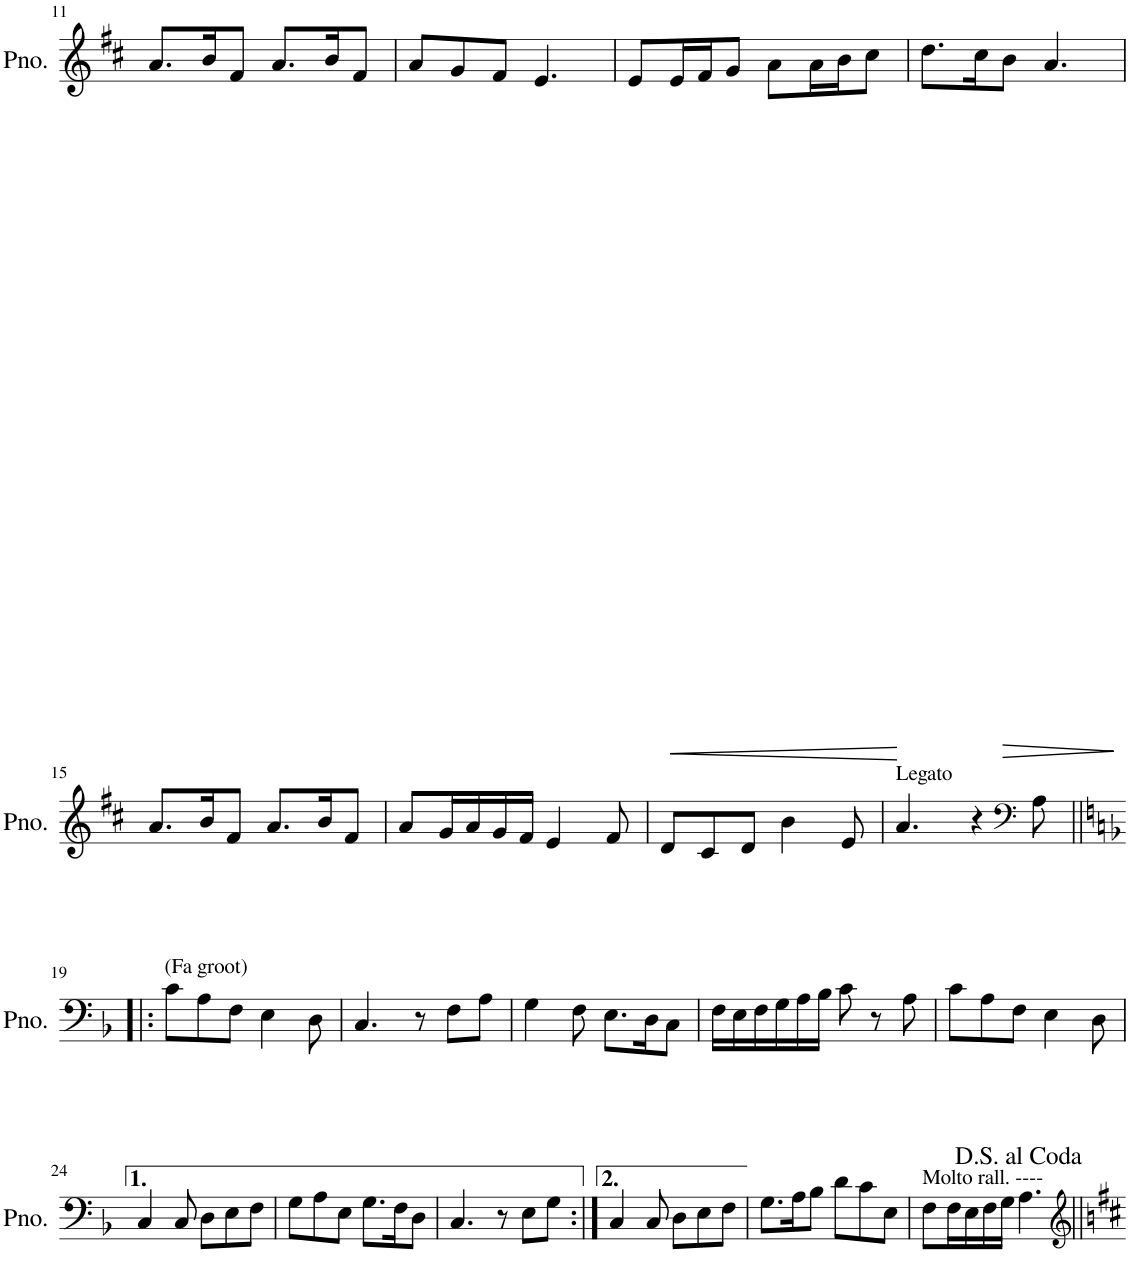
**kern	**dynam
*part1	*part1
*staff1	*staff1
*I"Piano	*
*I'Pno.	*
*clefG2	*
*k[f#c#]	*
*M6/8	*
=10	=10
8b\	.
!	!LO:HP:b
4a/	>
4.a/	.
.	]
!!LO:PB:g=z
=11	=11
8.a/L	.
16b/K	.
8f#/J	.
8.a/L	.
16b/K	.
8f#/J	.
=12	=12
8a/L	.
8g/	.
8f#/J	.
4.e/	.
=13	=13
8e/L	.
!	!LO:HP:b
16e/L	<
16f#/J	.
8g/J	.
8a\L	.
16a\L	.
16b\J	.
8cc#\J	.
.	[
=14	=14
8.dd\L	.
16cc#\K	.
!	!LO:HP:b
8b\J	>
4.a/	.
.	]
!!LO:LB:g=z
=15	=15
8.a/L	.
16b/K	.
8f#/J	.
8.a/L	.
16b/K	.
8f#/J	.
=16	=16
8a/L	.
16g/L	.
16a/	.
16g/	.
16f#/JJ	.
4e/	.
8f#/	.
=17	=17
8d/L	.
8c#/	.
8d/J	.
4b\	.
8e/	.
=18	=18
!LO:TX:a:t=Legato	!
4.a/	.
4r	.
*clefF4	*
8A\	.
!!LO:LB:g=z
=19!|:	=19!|:
*k[b-]	*
!LO:TX:a:t=(Fa groot)	!
8c\L	.
8A\	.
8F\J	.
4E\	.
8D\	.
=20	=20
4.C/	.
8r	.
8F\L	.
8A\J	.
=21	=21
4G\	.
8F\	.
8.E\L	.
16D\K	.
8C\J	.
=22	=22
16F\LL	.
16E\	.
16F\	.
16G\	.
16A\	.
16B-\JJ	.
8c\	.
8r	.
8A\	.
=23	=23
8c\L	.
8A\	.
8F\J	.
4E\	.
8D\	.
!!LO:LB:g=z
=24	=24
4C/	.
8C/	.
8D\L	.
8E\	.
8F\J	.
=25	=25
8G\L	.
8A\	.
8E\J	.
8.G\L	.
16F\K	.
8D\J	.
=26	=26
4.C/	.
8r	.
8E\L	.
8G\J	.
=27:|!	=27:|!
4C/	.
8C/	.
8D\L	.
8E\	.
8F\J	.
=28	=28
8.G\L	.
16A\K	.
8B-\J	.
8d\L	.
8c\	.
8E\J	.
=	=
*-	*-
